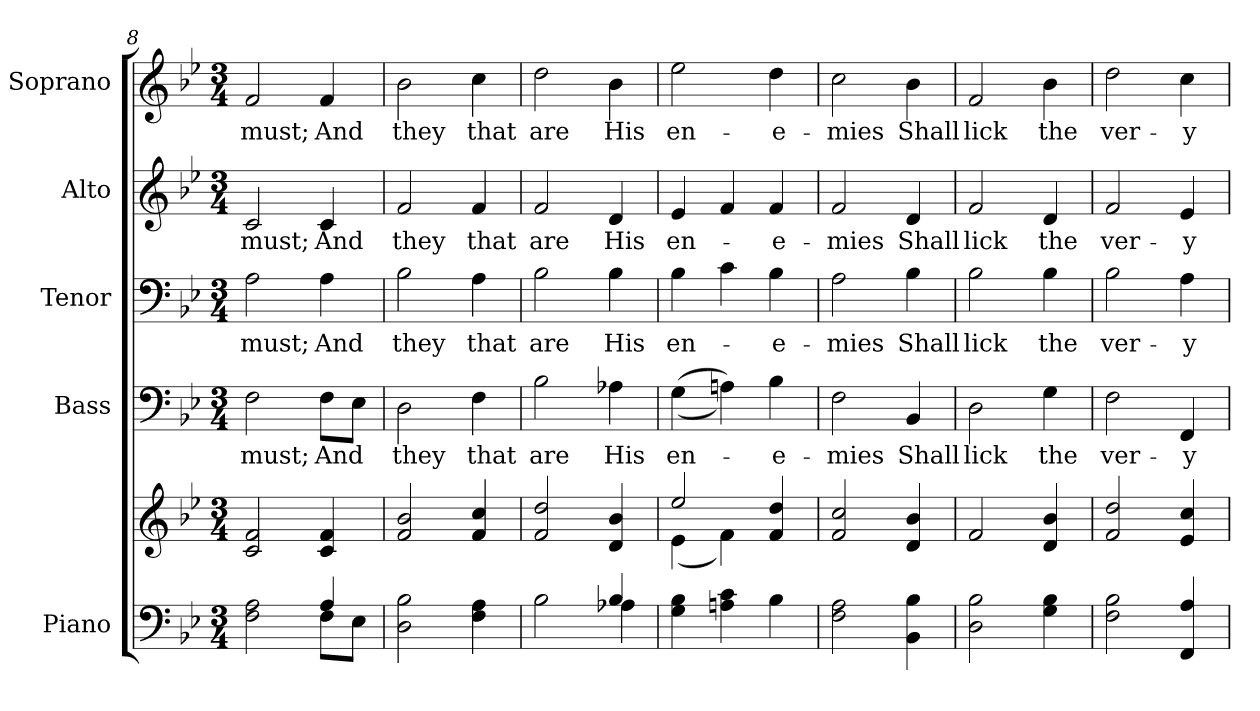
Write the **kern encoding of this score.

**kern	**kern	**kern	**text	**kern	**text	**kern	**text	**kern	**text
*part5	*part5	*part4	*part4	*part3	*part3	*part2	*part2	*part1	*part1
*staff6	*staff5	*staff4	*staff4	*staff3	*staff3	*staff2	*staff2	*staff1	*staff1
*I"Piano	*	*I"Bass	*	*I"Tenor	*	*I"Alto	*	*I"Soprano	*
*I'Pno.	*	*I'B.	*	*I'T.	*	*I'A.	*	*I'S.	*
*clefF4	*clefG2	*clefF4	*	*clefF4	*	*clefG2	*	*clefG2	*
*k[b-e-]	*k[b-e-]	*k[b-e-]	*	*k[b-e-]	*	*k[b-e-]	*	*k[b-e-]	*
*B-:	*B-:	*B-:	*	*B-:	*	*B-:	*	*B-:	*
*M3/4	*M3/4	*M3/4	*	*M3/4	*	*M3/4	*	*M3/4	*
=8	=8	=8	=8	=8	=8	=8	=8	=8	=8
*^	*	*	*	*	*	*	*	*	*
!	!	!	!	!LO:LY:b:color=#000000	!	!	!	!	!	!
!	!	!	!	!	!	!LO:LY:b:color=#000000	!	!	!	!
!	!	!	!	!	!	!	!	!LO:LY:b:color=#000000	!	!
!	!	!	!	!	!	!	!	!	!	!LO:LY:b:color=#000000
2Fi\ 2Ai	2ryy	2ci/ 2fi	2Fi\	must;	2Ai\	must;	2ci/	must;	2fi/	must;
!	!	!	!	!LO:LY:b:color=#000000	!	!	!	!	!	!
!	!	!	!	!	!	!LO:LY:b:color=#000000	!	!	!	!
!	!	!	!	!	!	!	!	!LO:LY:b:color=#000000	!	!
!	!	!	!	!	!	!	!	!	!	!LO:LY:b:color=#000000
4Ai/	8Fi\L	4ci/ 4fi	8Fi\L	And	4Ai\	And	4ci/	And	4fi/	And
.	8E-i\J	.	8E-i\J	.	.	.	.	.	.	.
*v	*v	*	*	*	*	*	*	*	*	*
!!LO:PB:g=z
=9	=9	=9	=9	=9	=9	=9	=9	=9	=9
*^	*	*	*	*	*	*	*	*	*
!	!	!	!	!LO:LY:b:color=#000000	!	!	!	!	!	!
*v	*v	*	*	*	*	*	*	*	*	*
*^	*	*	*	*	*	*	*	*	*
!	!	!	!	!	!	!LO:LY:b:color=#000000	!	!	!	!
*v	*v	*	*	*	*	*	*	*	*	*
*^	*	*	*	*	*	*	*	*	*
!	!	!	!	!	!	!	!	!LO:LY:b:color=#000000	!	!
*v	*v	*	*	*	*	*	*	*	*	*
*^	*	*	*	*	*	*	*	*	*
!	!	!	!	!	!	!	!	!	!	!LO:LY:b:color=#000000
*v	*v	*	*	*	*	*	*	*	*	*
2Di\ 2B-i	2fi/ 2b-i	2Di\	they	2B-i\	they	2fi/	they	2b-i\	they
!	!	!	!LO:LY:b:color=#000000	!	!	!	!	!	!
!	!	!	!	!	!LO:LY:b:color=#000000	!	!	!	!
!	!	!	!	!	!	!	!LO:LY:b:color=#000000	!	!
!	!	!	!	!	!	!	!	!	!LO:LY:b:color=#000000
4Fi\ 4Ai	4fi/ 4cci	4Fi\	that	4Ai\	that	4fi/	that	4cci\	that
=10	=10	=10	=10	=10	=10	=10	=10	=10	=10
*^	*	*	*	*	*	*	*	*	*
!	!	!	!	!LO:LY:b:color=#000000	!	!	!	!	!	!
!	!	!	!	!	!	!LO:LY:b:color=#000000	!	!	!	!
!	!	!	!	!	!	!	!	!LO:LY:b:color=#000000	!	!
!	!	!	!	!	!	!	!	!	!	!LO:LY:b:color=#000000
2B-i\	2ryy	2fi/ 2ddi	2B-i\	are	2B-i\	are	2fi/	are	2ddi\	are
!	!	!	!	!LO:LY:b:color=#000000	!	!	!	!	!	!
!	!	!	!	!	!	!LO:LY:b:color=#000000	!	!	!	!
!	!	!	!	!	!	!	!	!LO:LY:b:color=#000000	!	!
!	!	!	!	!	!	!	!	!	!	!LO:LY:b:color=#000000
4B-i/	4A-Xi\	4di/ 4b-i	4A-Xi\	His	4B-i\	His	4di/	His	4b-i\	His
*v	*v	*	*	*	*	*	*	*	*	*
=11	=11	=11	=11	=11	=11	=11	=11	=11	=11
*	*^	*	*	*	*	*	*	*	*
*^	*	*	*	*	*	*	*	*	*	*
!	!	!	!	!	!LO:LY:b:color=#000000	!	!	!	!	!	!
*v	*v	*	*	*	*	*	*	*	*	*	*
*^	*	*	*	*	*	*	*	*	*	*
!	!	!	!	!	!	!	!LO:LY:b:color=#000000	!	!	!	!
*v	*v	*	*	*	*	*	*	*	*	*	*
*^	*	*	*	*	*	*	*	*	*	*
!	!	!	!	!	!	!	!	!	!LO:LY:b:color=#000000	!	!
*v	*v	*	*	*	*	*	*	*	*	*	*
*^	*	*	*	*	*	*	*	*	*	*
!	!	!	!	!	!	!	!	!	!	!	!LO:LY:b:color=#000000
*v	*v	*	*	*	*	*	*	*	*	*	*
4Gi\ 4B-i	2ee-i/	(4e-i\	((4Gi\	en-	4B-i\	en-	4e-i/	en-	2ee-i\	en-
4Ani\ 4ci	.	4fi\)	4Ani\))	.	4ci\	.	4fi/	.	.	.
!	!	!	!	!LO:LY:b:color=#000000	!	!	!	!	!	!
!	!	!	!	!	!	!LO:LY:b:color=#000000	!	!	!	!
!	!	!	!	!	!	!	!	!LO:LY:b:color=#000000	!	!
!	!	!	!	!	!	!	!	!	!	!LO:LY:b:color=#000000
4B-i\	4fi/ 4ddi	4ryy	4B-i\	-e-	4B-i\	-e-	4fi/	-e-	4ddi\	-e-
*	*v	*v	*	*	*	*	*	*	*	*
=12	=12	=12	=12	=12	=12	=12	=12	=12	=12
*	*^	*	*	*	*	*	*	*	*
!	!	!	!	!LO:LY:b:color=#000000	!	!	!	!	!	!
*	*v	*v	*	*	*	*	*	*	*	*
*	*^	*	*	*	*	*	*	*	*
!	!	!	!	!	!	!LO:LY:b:color=#000000	!	!	!	!
*	*v	*v	*	*	*	*	*	*	*	*
*	*^	*	*	*	*	*	*	*	*
!	!	!	!	!	!	!	!	!LO:LY:b:color=#000000	!	!
*	*v	*v	*	*	*	*	*	*	*	*
*	*^	*	*	*	*	*	*	*	*
!	!	!	!	!	!	!	!	!	!	!LO:LY:b:color=#000000
*	*v	*v	*	*	*	*	*	*	*	*
2Fi\ 2Ai	2fi/ 2cci	2Fi\	-mies	2Ai\	-mies	2fi/	-mies	2cci\	-mies
!	!	!	!LO:LY:b:color=#000000	!	!	!	!	!	!
!	!	!	!	!	!LO:LY:b:color=#000000	!	!	!	!
!	!	!	!	!	!	!	!LO:LY:b:color=#000000	!	!
!	!	!	!	!	!	!	!	!	!LO:LY:b:color=#000000
4BB-i\ 4B-i	4di/ 4b-i	4BB-i/	Shall	4B-i\	Shall	4di/	Shall	4b-i\	Shall
!!LO:PB:g=z
=13	=13	=13	=13	=13	=13	=13	=13	=13	=13
!	!	!	!LO:LY:b:color=#000000	!	!	!	!	!	!
!	!	!	!	!	!LO:LY:b:color=#000000	!	!	!	!
!	!	!	!	!	!	!	!LO:LY:b:color=#000000	!	!
!	!	!	!	!	!	!	!	!	!LO:LY:b:color=#000000
2Di\ 2B-i	2fi/	2Di\	lick	2B-i\	lick	2fi/	lick	2fi/	lick
!	!	!	!LO:LY:b:color=#000000	!	!	!	!	!	!
!	!	!	!	!	!LO:LY:b:color=#000000	!	!	!	!
!	!	!	!	!	!	!	!LO:LY:b:color=#000000	!	!
!	!	!	!	!	!	!	!	!	!LO:LY:b:color=#000000
4Gi\ 4B-i	4di/ 4b-i	4Gi\	the	4B-i\	the	4di/	the	4b-i\	the
=14	=14	=14	=14	=14	=14	=14	=14	=14	=14
!	!	!	!LO:LY:b:color=#000000	!	!	!	!	!	!
!	!	!	!	!	!LO:LY:b:color=#000000	!	!	!	!
!	!	!	!	!	!	!	!LO:LY:b:color=#000000	!	!
!	!	!	!	!	!	!	!	!	!LO:LY:b:color=#000000
2Fi\ 2B-i	2fi/ 2ddi	2Fi\	ver-	2B-i\	ver-	2fi/	ver-	2ddi\	ver-
!	!	!	!LO:LY:b:color=#000000	!	!	!	!	!	!
!	!	!	!	!	!LO:LY:b:color=#000000	!	!	!	!
!	!	!	!	!	!	!	!LO:LY:b:color=#000000	!	!
!	!	!	!	!	!	!	!	!	!LO:LY:b:color=#000000
4FFi/ 4Ai	4e-i/ 4cci	4FFi/	-y	4Ai\	-y	4e-i/	-y	4cci\	-y
=	=	=	=	=	=	=	=	=	=
*-	*-	*-	*-	*-	*-	*-	*-	*-	*-
